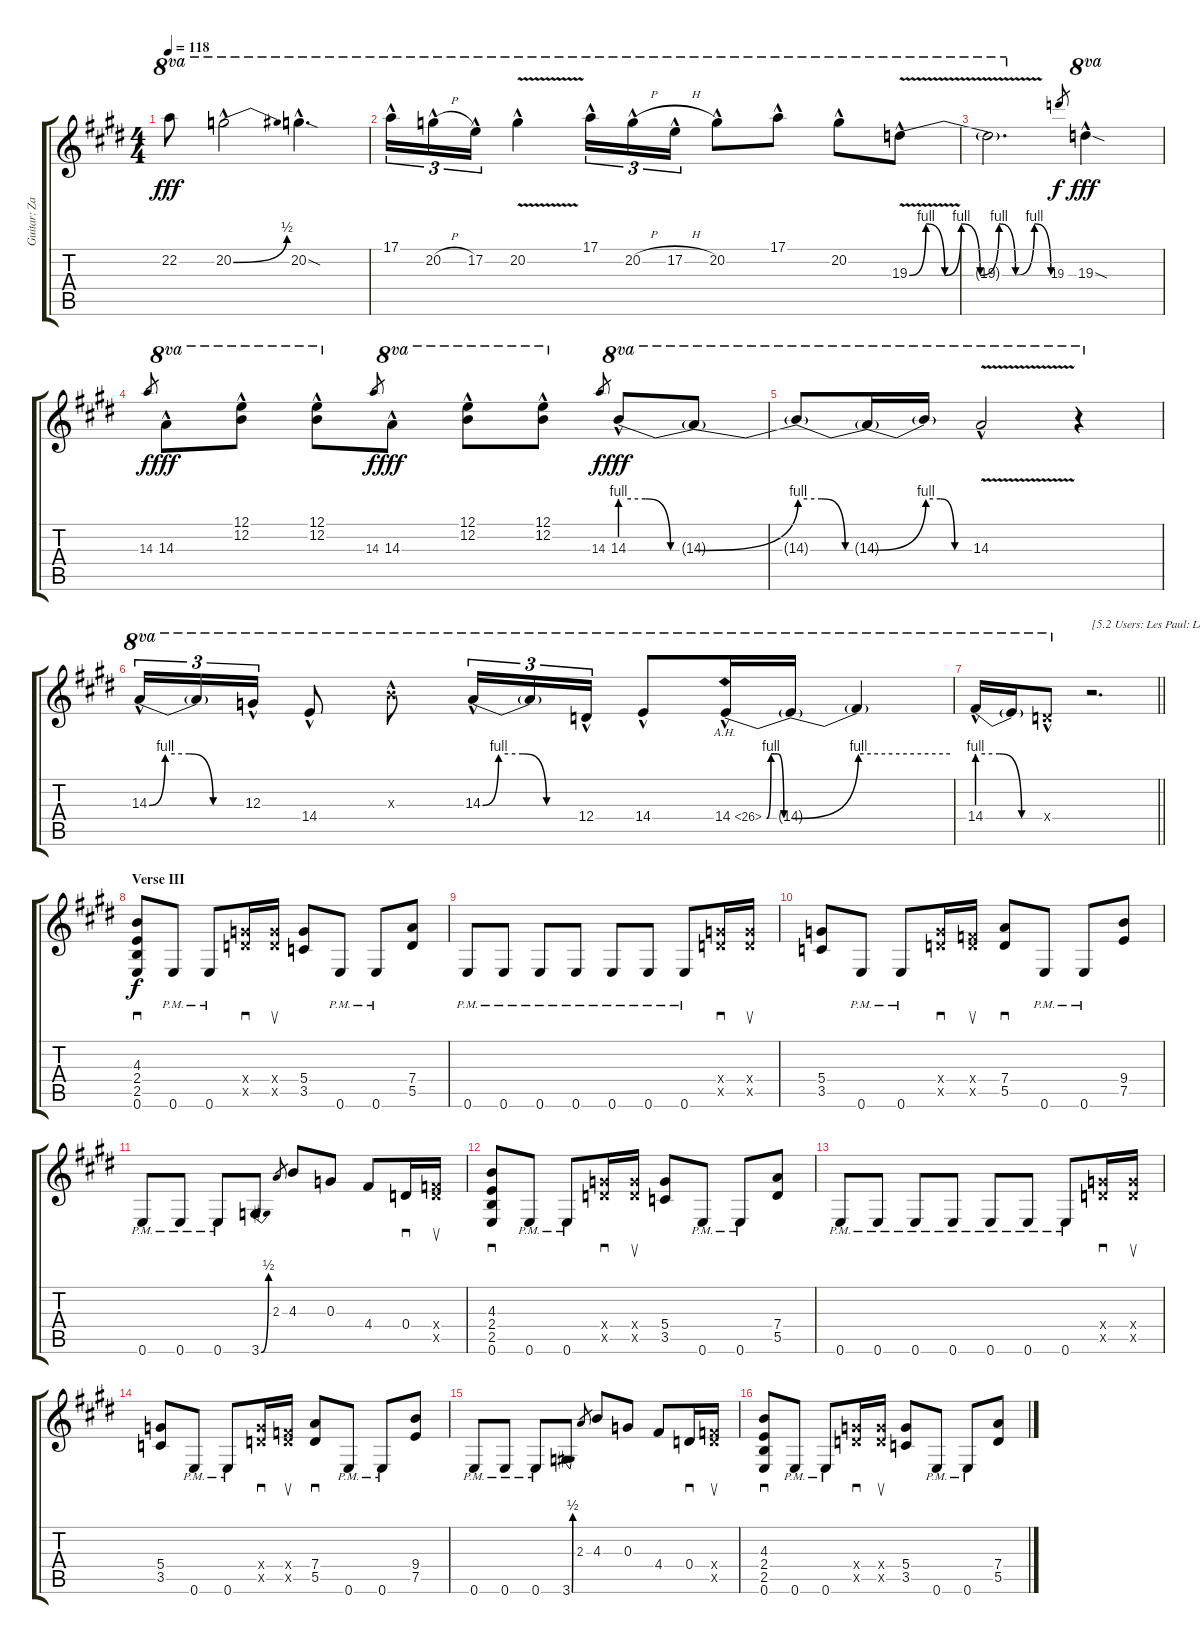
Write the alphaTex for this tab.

\track ("Guitar: Zakk" "Guitar: Za") {instrument distortionguitar}
\staff {score tabs}
\tuning (E4 B3 G3 D3 A2 E2) {hide}
\ts (4 4)
\tempo 118
\clef g2
\ks e
22.2{t}.8{ot 8va dy fff} 20.2{be (bend 0 0 60 2) hac}.2{ot 8va} 20.2{sod hac}.4{d ot 8va} |
17.1{hac}.16{tu (3 2) ot 8va} 20.2{h hac}.16{tu (3 2) ot 8va} 17.2{hac}.16{tu (3 2) ot 8va} 20.2{v hac}.4{ot 8va} 17.1{hac}.16{tu (3 2) ot 8va} 20.2{h hac}.16{tu (3 2) ot 8va} 17.2{h hac}.16{tu (3 2) ot 8va} 20.2{hac}.8{ot 8va} 17.1{hac}.8{ot 8va} 20.2{hac}.8{ot 8va} 19.3{be (custom 0 0 7 4 15 0 22 4 30 0 38 4 45 0 53 4 60 0) v hac}.8{ot 8va} |
19.3{t}.2{d ot 8va} 19.3.8{gr dy f} 19.3{sod hac}.4{ot 8va dy fff} |
14.3.8{gr dy f} 14.3{hac}.8{ot 8va dy fff} (12.1{hac} 12.2{hac}).8{ot 8va} (12.1{hac} 12.2{hac}).8{ot 8va} 14.3.8{gr dy f} 14.3{hac}.8{ot 8va dy fff} (12.1{hac} 12.2{hac}).8{ot 8va} (12.1{hac} 12.2{hac}).8{ot 8va} 14.3.8{gr dy f} 14.3{be (custom 0 4 20 4 40 0 60 0) hac}.8{ot 8va dy fff} 14.3{be (bend 0 0 60 4) t}.8{ot 8va} |
14.3{be (custom 0 4 20 4 40 0 60 0) t}.8{ot 8va} 14.3{be (bend 0 0 60 4) t}.16{ot 8va} 14.3{be (custom 0 4 20 4 40 0 60 0) t}.16{ot 8va} 14.3{v hac}.2{ot 8va} r.4{ot 8va} |
14.3{be (custom 0 0 10 4 25 4 40 0 60 0) hac}.16{tu (3 2) ot 8va} 14.3{t}.16{tu (3 2) ot 8va} 12.3{hac}.16{tu (3 2) ot 8va} 14.4{hac}.8{ot 8va} 16.3{hac x}.8{ot 8va} 14.3{be (custom 0 0 10 4 25 4 40 0 60 0) hac}.16{tu (3 2) ot 8va} 14.3{t}.16{tu (3 2) ot 8va} 12.4{hac}.16{tu (3 2) ot 8va} 14.4{hac}.8{ot 8va} 14.4{be (custom 0 0 10 4 25 4 40 0 60 0) ah 12 hac}.16{ot 8va} 14.4{be (bend 0 0 60 4) t}.16{ot 8va} 14.4{be (hold 0 4 60 4) t}.4{ot 8va} |
\barLineRight lightlight
14.4{be (custom 0 4 20 4 40 0 60 0) hac}.16{ot 8va} 14.4{t}.16{ot 8va} 12.4{hac x}.8{ot 8va} r.2{d txt "[5.2 Users: Les Paul: Legends: Single - Wylde]" volume 13 balance 11 instrument distortionguitar} |
\section ("" "Verse III")
(4.3 2.4 2.5 0.6).8{sd dy f} 0.6{pm}.8 0.6{pm}.8 (5.4{x} 5.5{x}).16{sd} (5.4{x} 5.5{x}).16{su} (5.4 3.5).8 0.6{pm}.8 0.6{pm}.8 (7.4 5.5).8 |
0.6{pm}.8 0.6{pm}.8 0.6{pm}.8 0.6{pm}.8 0.6{pm}.8 0.6{pm}.8 0.6{pm}.8 (5.4{x} 5.5{x}).16{sd} (5.4{x} 5.5{x}).16{su} |
(5.4 3.5).8 0.6{pm}.8 0.6{pm}.8 (5.4{x} 5.5{x}).16{sd} (3.4{x} 5.5{x}).16{su} (7.4 5.5).8{sd} 0.6{pm}.8 0.6{pm}.8 (9.4 7.5).8 |
0.6{pm}.8 0.6{pm}.8 0.6{pm}.8 3.6{be (bend 0 0 60 2)}.8 2.3.8{gr} 4.3.8 0.3.8 4.4.8 0.4.16{sd} (3.4{x} 5.5{x}).16{su} |
(4.3 2.4 2.5 0.6).8{sd} 0.6{pm}.8 0.6{pm}.8 (5.4{x} 5.5{x}).16{sd} (5.4{x} 5.5{x}).16{su} (5.4 3.5).8 0.6{pm}.8 0.6{pm}.8 (7.4 5.5).8 |
0.6{pm}.8 0.6{pm}.8 0.6{pm}.8 0.6{pm}.8 0.6{pm}.8 0.6{pm}.8 0.6{pm}.8 (5.4{x} 5.5{x}).16{sd} (5.4{x} 5.5{x}).16{su} |
(5.4 3.5).8 0.6{pm}.8 0.6{pm}.8 (5.4{x} 5.5{x}).16{sd} (3.4{x} 5.5{x}).16{su} (7.4 5.5).8{sd} 0.6{pm}.8 0.6{pm}.8 (9.4 7.5).8 |
0.6{pm}.8 0.6{pm}.8 0.6{pm}.8 3.6{be (bend 0 0 60 2)}.8 2.3.8{gr} 4.3.8 0.3.8 4.4.8 0.4.16{sd} (3.4{x} 5.5{x}).16{su} |
(4.3 2.4 2.5 0.6).8{sd} 0.6{pm}.8 0.6{pm}.8 (5.4{x} 5.5{x}).16{sd} (5.4{x} 5.5{x}).16{su} (5.4 3.5).8 0.6{pm}.8 0.6{pm}.8 (7.4 5.5).8
